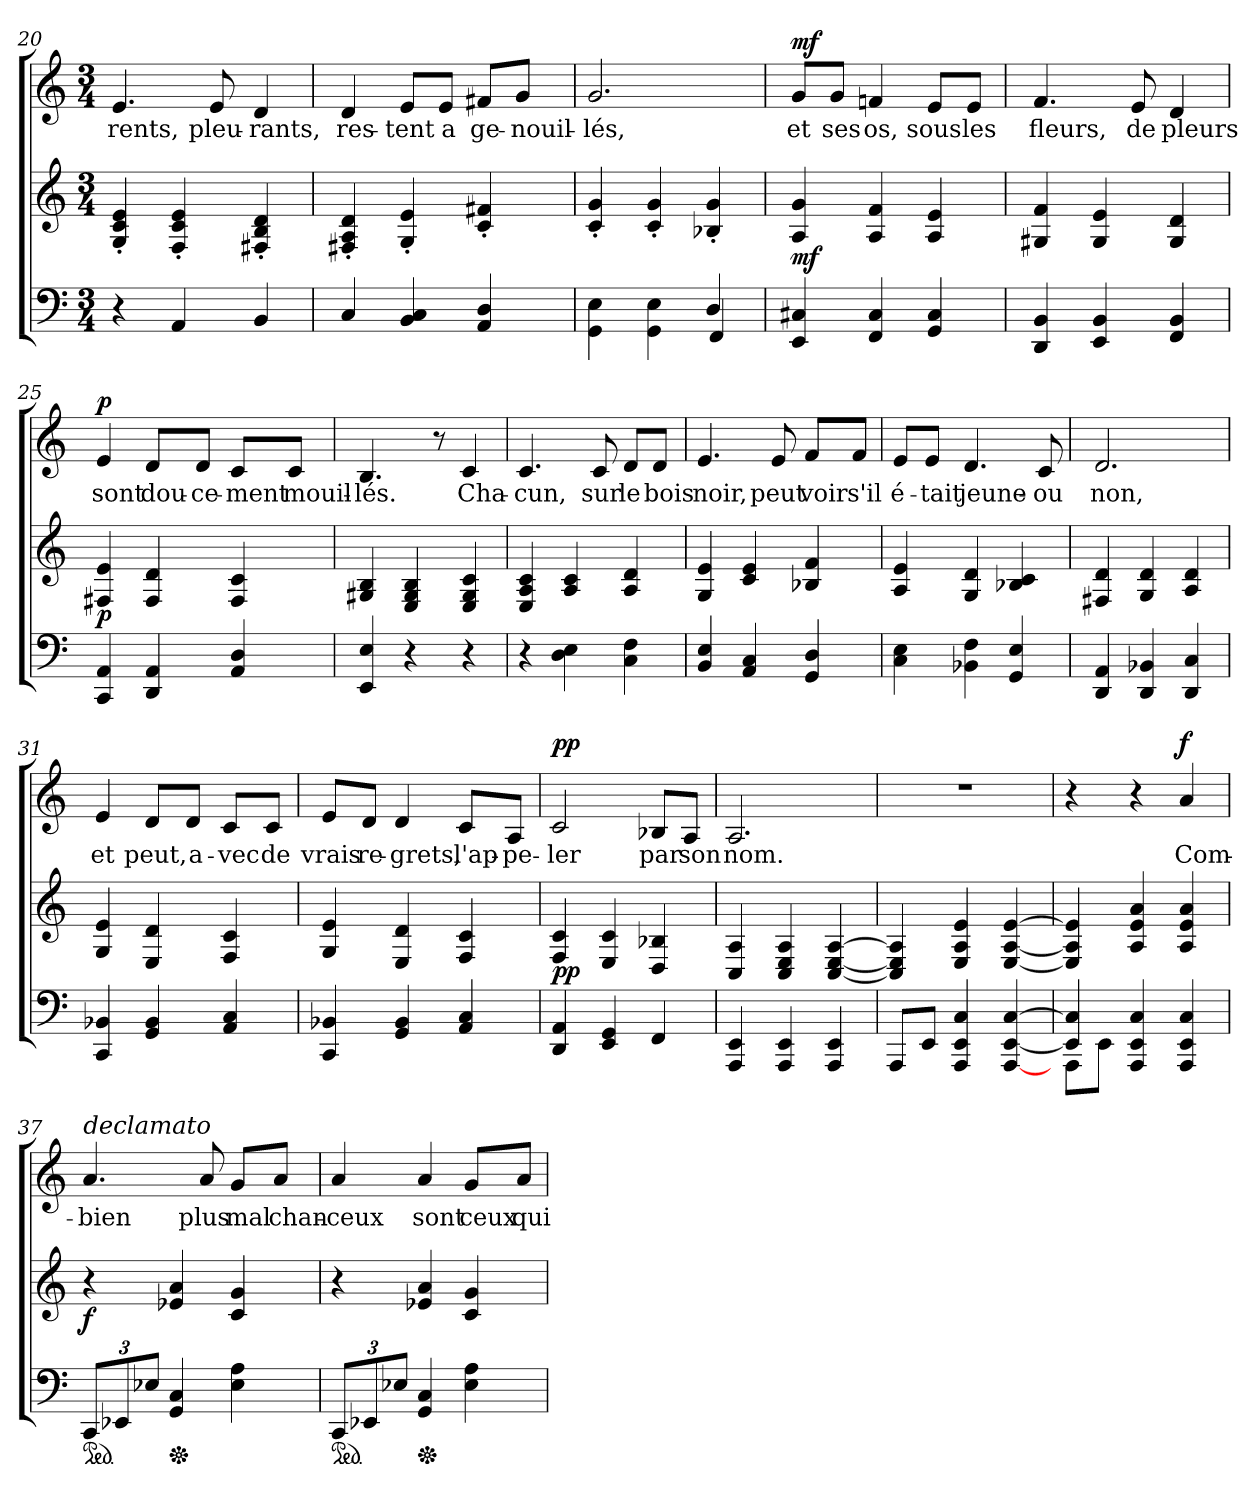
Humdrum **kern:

**kern	**kern	**dynam	**kern	**text	**dynam
*part3	*part2	*part2	*part1	*part1	*part1
*staff3	*staff2	*staff2	*staff1	*staff1	*staff1
*clefF4	*clefG2	*	*clefG2	*	*
*k[]	*k[]	*	*k[]	*	*
*C:	*C:	*	*C:	*	*
*M3/4	*M3/4	*	*M3/4	*	*
=20	=20	=20	=20	=20	=20
!	!	!	!	!LO:LY:b	!
4r	4G/'< 4c/'< 4e/'<	.	4.e/	-rents,	.
4AA/	4F/'< 4c/'< 4e/'<	.	.	.	.
!	!	!	!	!LO:LY:b	!
.	.	.	8e/	pleu-	.
!	!	!	!	!LO:LY:b	!
4BB/	4F#X/'< 4B/'< 4d/'<	.	4d/	-rants,	.
=21	=21	=21	=21	=21	=21
!	!	!	!	!LO:LY:b	!
4C/	4F#X/'< 4A/'< 4d/'<	.	4d/	res-	.
!	!	!	!	!LO:LY:b	!
4BB/ 4C/	4G/'< 4e/'<	.	8e/L	-tent	.
!	!	!	!	!LO:LY:b	!
.	.	.	8e/J	a	.
!	!	!	!	!LO:LY:b	!
4AA/ 4D/	4c/'< 4f#X/'<	.	8f#X/L	ge-	.
!	!	!	!	!LO:LY:b	!
.	.	.	8g/J	-nouil-	.
=22	=22	=22	=22	=22	=22
*^	*	*	*	*	*
!	!	!	!	!	!LO:LY:b	!
4GG\ 4E\	2ryy	4c/'< 4g/'<	.	2.g/	-lés,	.
4GG\ 4E\	.	4c/'< 4g/'<	.	.	.	.
4D/	4FF/	4B-X/'< 4g/'<	.	.	.	.
=23	=23	=23	=23	=23	=23	=23
!	!	!	!LO:DY:b	!	!LO:LY:b	!LO:DY:a
*v	*v	*	*	*	*	*
4EE/ 4C#X/	4A/ 4g/	mf	8g/L	et	mf
!	!	!	!	!LO:LY:b	!
.	.	.	8g/J	ses	.
!	!	!	!	!LO:LY:b	!
4FF/ 4C#/	4A/ 4f/	.	4fni/	os,	.
!	!	!	!	!LO:LY:b	!
4GG/ 4C#/	4A/ 4e/	.	8e/L	sous	.
!	!	!	!	!LO:LY:b	!
.	.	.	8e/J	les	.
!!LO:PB:g=z
=24	=24	=24	=24	=24	=24
!	!	!	!	!LO:LY:b	!
4DD/ 4BB/	4G#X/ 4f/	.	4.f/	fleurs,	.
4EE/ 4BB/	4G#/ 4e/	.	.	.	.
!	!	!	!	!LO:LY:b	!
.	.	.	8e/	de	.
!	!	!	!	!LO:LY:b	!
4FF/ 4BB/	4G#/ 4d/	.	4d/	pleurs	.
=25	=25	=25	=25	=25	=25
!	!	!LO:DY:b	!	!LO:LY:b	!LO:DY:a
4CC/ 4AA/	4F#X/ 4e/	p	4e/	sont	p
!	!	!	!	!LO:LY:b	!
4DD/ 4AA/	4F#/ 4d/	.	8d/L	dou-	.
!	!	!	!	!LO:LY:b	!
.	.	.	8d/J	-ce-	.
!	!	!	!	!LO:LY:b	!
4AA/ 4D/	4F#/ 4c/	.	8c/L	-ment	.
!	!	!	!	!LO:LY:b	!
.	.	.	8c/J	mouil-	.
=26	=26	=26	=26	=26	=26
!	!	!	!	!LO:LY:b	!
4EE/ 4E/	4G#X/ 4B/	.	4.B/	-lés.	.
4r	4E/ 4G#/ 4B/	.	.	.	.
.	.	.	8r	.	.
!	!	!	!	!LO:LY:b	!
4r	4E/ 4G#/ 4c/	.	4c/	Cha-	.
=27	=27	=27	=27	=27	=27
!	!	!	!	!LO:LY:b	!
4r	4E/ 4A/ 4c/	.	4.c/	-cun,	.
4D\ 4E\	4A/ 4c/	.	.	.	.
!	!	!	!	!LO:LY:b	!
.	.	.	8c/	sur	.
!	!	!	!	!LO:LY:b	!
4C\ 4F\	4A/ 4d/	.	8d/L	le	.
!	!	!	!	!LO:LY:b	!
.	.	.	8d/J	bois	.
=28	=28	=28	=28	=28	=28
!	!	!	!	!LO:LY:b	!
4BB/ 4E/	4G/ 4e/	.	4.e/	noir,	.
4AA/ 4C/	4c/ 4e/	.	.	.	.
!	!	!	!	!LO:LY:b	!
.	.	.	8e/	peut	.
!	!	!	!	!LO:LY:b	!
4GG/ 4D/	4B-X/ 4f/	.	8f/L	voir	.
!	!	!	!	!LO:LY:b	!
.	.	.	8f/J	s'il	.
!!LO:LB:g=z
=29	=29	=29	=29	=29	=29
!	!	!	!	!LO:LY:b	!
4C\ 4E\	4A/ 4e/	.	8e/L	é-	.
!	!	!	!	!LO:LY:b	!
.	.	.	8e/J	-tait	.
!	!	!	!	!LO:LY:b	!
4BB-X\ 4F\	4G/ 4d/	.	4.d/	jeune-	.
4GG/ 4E/	4B-X/ 4c/	.	.	.	.
!	!	!	!	!LO:LY:b	!
.	.	.	8c/	-ou	.
=30	=30	=30	=30	=30	=30
!	!	!	!	!LO:LY:b	!
4DD/ 4AA/	4F#X/ 4d/	.	2.d/	non,	.
4DD/ 4BB-X/	4G/ 4d/	.	.	.	.
4DD/ 4C/	4A/ 4d/	.	.	.	.
=31	=31	=31	=31	=31	=31
!	!	!	!	!LO:LY:b	!
4CC/ 4BB-X/	4G/ 4e/	.	4e/	et	.
!	!	!	!	!LO:LY:b	!
4GG/ 4BB-/	4E/ 4d/	.	8d/L	peut,	.
!	!	!	!	!LO:LY:b	!
.	.	.	8d/J	a-	.
!	!	!	!	!LO:LY:b	!
4AA/ 4C/	4F/ 4c/	.	8c/L	-vec	.
!	!	!	!	!LO:LY:b	!
.	.	.	8c/J	de	.
=32	=32	=32	=32	=32	=32
!	!	!	!	!LO:LY:b	!
4CC/ 4BB-X/	4G/ 4e/	.	8e/L	vrais	.
!	!	!	!	!LO:LY:b	!
.	.	.	8d/J	re-	.
!	!	!	!	!LO:LY:b	!
4GG/ 4BB-/	4E/ 4d/	.	4d/	-grets,	.
!	!	!	!	!LO:LY:b	!
4AA/ 4C/	4F/ 4c/	.	8c/L	l'ap-	.
!	!	!	!	!LO:LY:b	!
.	.	.	8A/J	-pe-	.
=33	=33	=33	=33	=33	=33
!	!	!LO:DY:b	!	!LO:LY:b	!LO:DY:a
4DD/ 4AA/	4F/ 4c/	pp	2c/	-ler	pp
4EE/ 4GG/	4E/ 4c/	.	.	.	.
!	!	!	!	!LO:LY:b	!
4FF/	4D/ 4B-X/	.	8B-X/L	par	.
!	!	!	!	!LO:LY:b	!
.	.	.	8A/J	son	.
!!LO:LB:g=z
=34	=34	=34	=34	=34	=34
!	!	!	!	!LO:LY:b	!
4AAA/ 4EE/	4C/ 4A/	.	2.A/	nom.	.
4AAA/ 4EE/	4C/ 4E/ 4A/	.	.	.	.
4AAA/ 4EE/	[<4C/ [<4E/ [<4A/	.	.	.	.
=35	=35	=35	=35	=35	=35
8AAA/L	4C/] 4E/] 4A/]	.	2.r	.	.
8EE/J	.	.	.	.	.
4AAA/ 4EE/ 4C/	4E/ 4A/ 4e/	.	.	.	.
[<4AAA/ [>4EE/ [>4C/	[<4E/ [>4A/ [>4e/	.	.	.	.
=36	=36	=36	=36	=36	=36
*^	*	*	*	*	*
4EE/] 4C/]	8AAA\L	4E/] 4A/] 4e/]	.	4r	.	.
.	8EE\J	.	.	.	.	.
4AAA/ 4EE/ 4C/	2ryy	4A/ 4e/ 4a/	.	4r	.	.
!	!	!	!	!	!LO:LY:b	!LO:DY:a
4AAA/ 4EE/ 4C/	.	4A/ 4e/ 4a/	.	4a/	Com-	f
*v	*v	*	*	*	*	*
=37	=37	=37	=37	=37	=37
*ped	*	*	*	*	*
!	!	!	!LO:TX:a:i:t=declamato	!	!
!	!	!LO:DY:b	!	!LO:LY:b	!
12CC/L	4r	f	4.a/	-bien	.
12EE-X/	.	.	.	.	.
12E-X/J	.	.	.	.	.
*Xped	*	*	*	*	*
4GG/ 4C/	4e-X/ 4a/	.	.	.	.
!	!	!	!	!LO:LY:b	!
.	.	.	8a/	plus	.
!	!	!	!	!LO:LY:b	!
4E-\ 4A\	4c/ 4g/	.	8g/L	mal	.
!	!	!	!	!LO:LY:b	!
.	.	.	8a/J	chan-	.
=38	=38	=38	=38	=38	=38
*ped	*	*	*	*	*
!	!	!	!	!LO:LY:b	!
12CC/L	4r	.	4a/	-ceux	.
12EE-X/	.	.	.	.	.
12E-X/J	.	.	.	.	.
*Xped	*	*	*	*	*
!	!	!	!	!LO:LY:b	!
4GG/ 4C/	4e-X/ 4a/	.	4a/	sont	.
!	!	!	!	!LO:LY:b	!
4E-\ 4A\	4c/ 4g/	.	8g/L	ceux	.
!	!	!	!	!LO:LY:b	!
.	.	.	8a/J	qui	.
=	=	=	=	=	=
*-	*-	*-	*-	*-	*-
